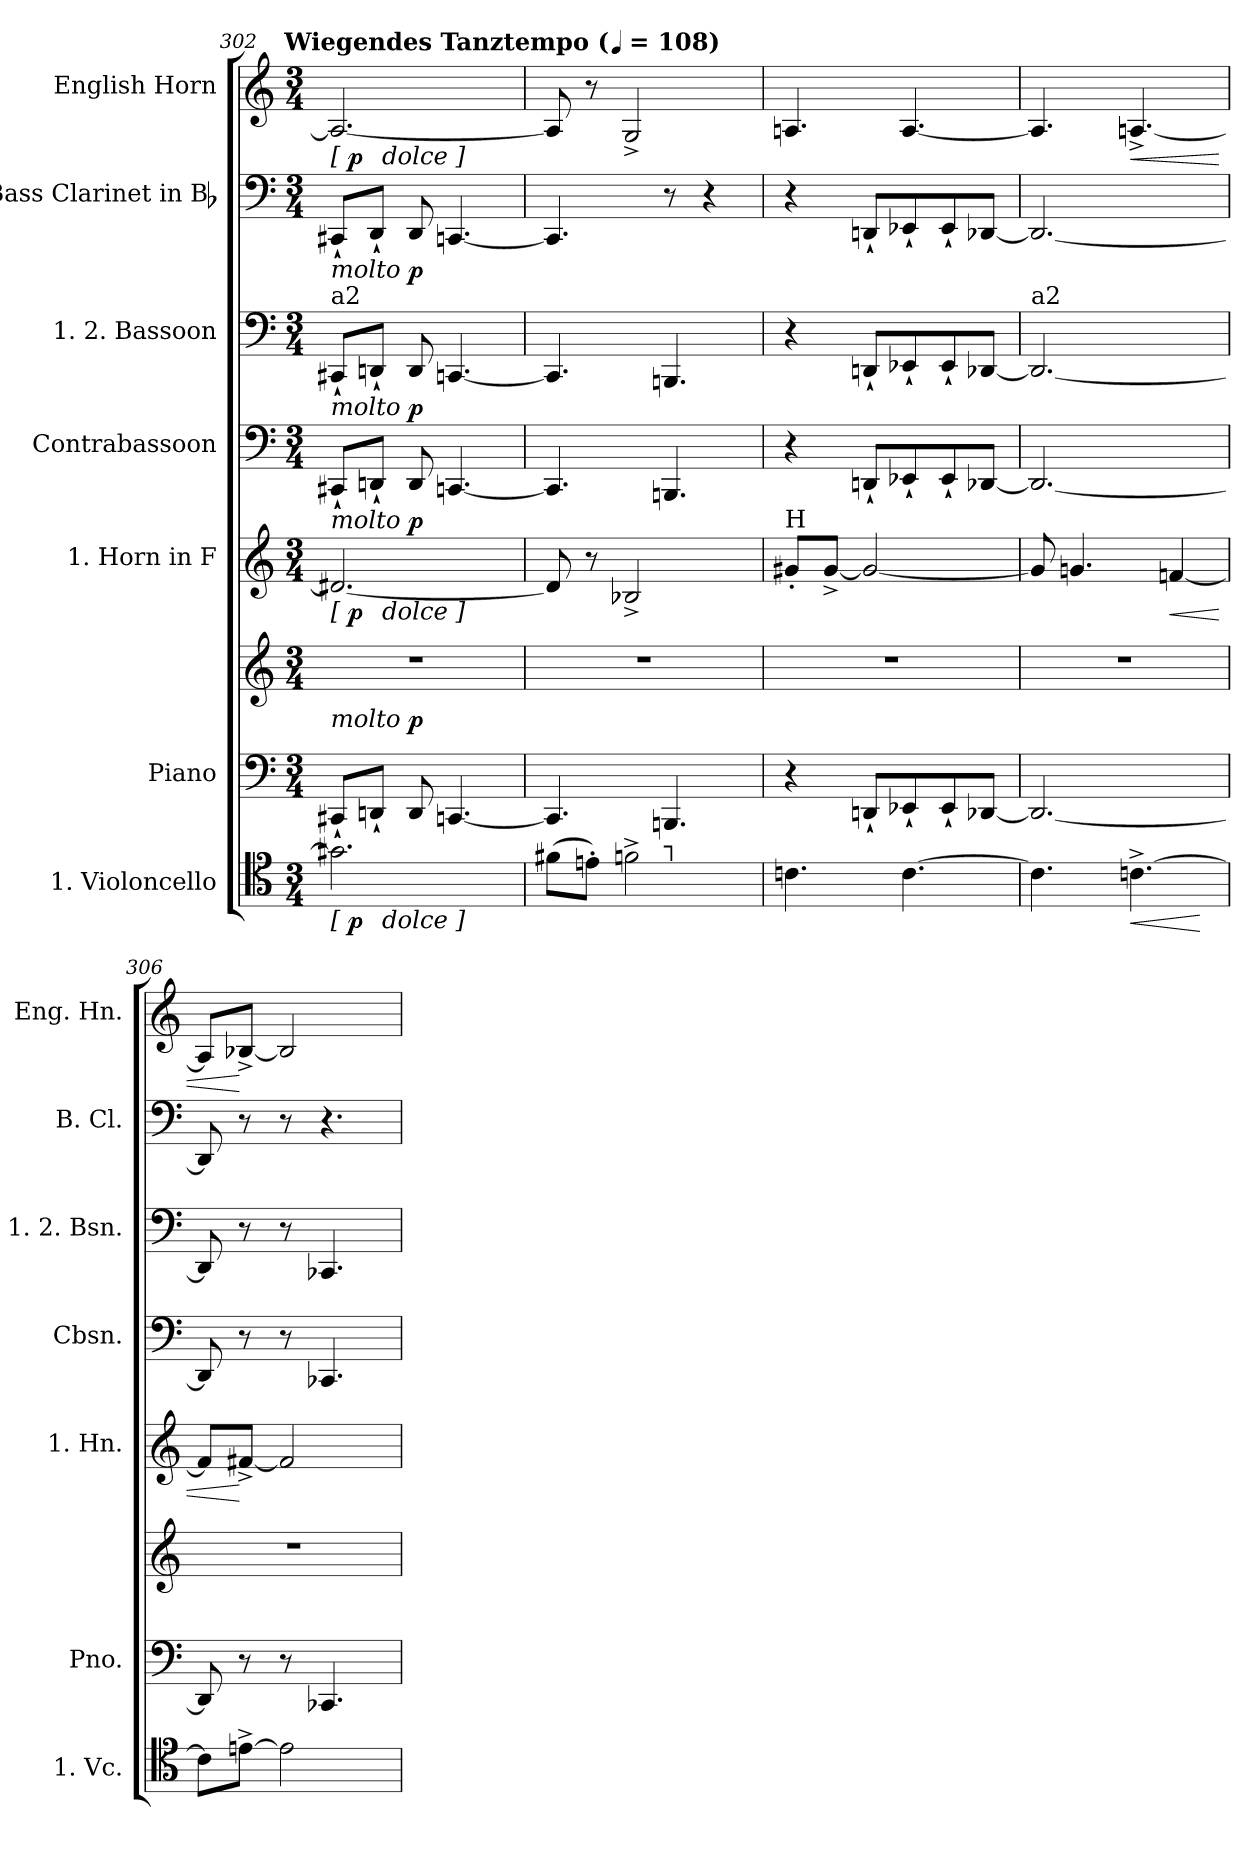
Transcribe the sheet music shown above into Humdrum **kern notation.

**kern	**dynam	**kern	**kern	**dynam	**kern	**dynam	**kern	**dynam	**kern	**dynam	**kern	**dynam	**kern	**dynam
*part7	*part7	*part6	*part6	*part6	*part5	*part5	*part4	*part4	*part3	*part3	*part2	*part2	*part1	*part1
*staff8	*staff8	*staff7	*staff6	*staff6/7	*staff5	*staff5	*staff4	*staff4	*staff3	*staff3	*staff2	*staff2	*staff1	*staff1
*I"1. Violoncello	*	*I"Piano	*	*	*I"1. Horn in F	*	*I"Contrabassoon	*	*I"1. 2. Bassoon	*	*I"Bass Clarinet in Bb	*	*I"English Horn	*
*I'1. Vc.	*	*I'Pno.	*	*	*I'1. Hn.	*	*I'Cbsn.	*	*I'1. 2. Bsn.	*	*I'B. Cl.	*	*I'Eng. Hn.	*
*clefC4	*	*clefF4	*clefG2	*	*clefG2	*	*clefF4	*	*clefF4	*	*clefF4	*	*clefG2	*
*	*	*	*	*	*	*	*ITrd7c12	*	*	*	*	*	*	*
*k[]	*	*k[]	*k[]	*	*k[]	*	*k[]	*	*k[]	*	*k[]	*	*k[]	*
*C:	*	*C:	*C:	*	*C:	*	*C:	*	*C:	*	*C:	*	*C:	*
!!LO:TX:omd:t=Wiegendes Tanztempo ([quarter] = 108)
*M3/4	*	*M3/4	*M3/4	*	*M3/4	*	*M3/4	*	*M3/4	*	*M3/4	*	*M3/4	*
*MM108	*	*MM108	*MM108	*	*MM108	*	*MM108	*	*MM108	*	*MM108	*	*MM108	*
=302	=302	=302	=302	=302	=302	=302	=302	=302	=302	=302	=302	=302	=302	=302
!	!	!	!	!	!	!	!	!	!LO:TX:a:t=a2	!	!	!	!	!
!	!LO:DY:t=[ %s  dolce ]	!	!	!LO:DY:t=molto %s	!	!LO:DY:t=[ %s dolce ]	!	!LO:DY:t=molto %s	!	!LO:DY:t=molto %s	!	!LO:DY:t=molto %s	!	!LO:DY:t=[ %s  dolce ]
2.g#X]	p	8CC#X`>L	4%3r	p	2.d#X_	p	8CCC#X`>L	p	8CC#X`>L	p	8CC#X`>L	p	2.A_	p
.	.	8DDn`>J	.	.	.	.	8DDDn`>J	.	8DDn`>J	.	8DD`>J	.	.	.
.	.	8DD	.	.	.	.	8DDD	.	8DD	.	8DD	.	.	.
.	.	[4.CCn	.	.	.	.	[4.CCCn	.	[4.CCn	.	[4.CCn	.	.	.
=303	=303	=303	=303	=303	=303	=303	=303	=303	=303	=303	=303	=303	=303	=303
*^	*	*	*	*	*	*	*	*	*	*	*	*	*	*
(8f#XL	4.ryy	.	4.CC]	4%3r	.	8d#]	.	4.CCC]	.	4.CC]	.	4.CC]	.	8A]	.
8en'J)	.	.	.	.	.	8r	.	.	.	.	.	.	.	8r	.
2fn^	.	.	.	.	.	2B-X^	.	.	.	.	.	.	.	2G^	.
!	!LO:TX:a:t=┐	!	!	!	!	!	!	!	!	!	!	!	!	!	!
.	4.ryy	.	4.BBBn	.	.	.	.	4.BBBBn	.	4.BBBn	.	8r	.	.	.
.	.	.	.	.	.	.	.	.	.	.	.	4r	.	.	.
=304	=304	=304	=304	=304	=304	=304	=304	=304	=304	=304	=304	=304	=304	=304	=304
!	!	!	!	!	!	!LO:TX:a:t=H	!	!	!	!	!	!	!	!	!
*v	*v	*	*	*	*	*	*	*	*	*	*	*	*	*	*
4.cn	.	4r	4%3r	.	8g#X'L	.	4r	.	4r	.	4r	.	4.An	.
.	.	.	.	.	[8g#^J	.	.	.	.	.	.	.	.	.
.	.	8DDn`>L	.	.	2g#_	.	8DDDn`>L	.	8DDn`>L	.	8DDn`>L	.	.	.
[4.c	.	8EE-X`>	.	.	.	.	8EEE-X`>	.	8EE-X`>	.	8EE-X`>	.	[4.A	.
.	.	8EE-`>	.	.	.	.	8EEE-`>	.	8EE-`>	.	8EE-`>	.	.	.
.	.	[8DD-XJ	.	.	.	.	[8DDD-XJ	.	[8DD-XJ	.	[8DD-XJ	.	.	.
=305	=305	=305	=305	=305	=305	=305	=305	=305	=305	=305	=305	=305	=305	=305
!	!	!	!	!	!	!	!	!	!LO:TX:a:t=a2	!	!	!	!	!
4.c]	.	2.DD-_	4%3r	.	8g#]	.	2.DDD-_	.	2.DD-_	.	2.DD-_	.	4.A]	.
.	.	.	.	.	4.gn	.	.	.	.	.	.	.	.	.
!	!LO:HP:b	!	!	!	!	!	!	!	!	!	!	!	!	!LO:HP:b
[4.cn^	<	.	.	.	.	.	.	.	.	.	.	.	[4.An^	<
!	!	!	!	!	!	!LO:HP:b	!	!	!	!	!	!	!	!
.	.	.	.	.	[4fn	<	.	.	.	.	.	.	.	.
.	[	.	.	.	.	.	.	.	.	.	.	.	.	.
=306	=306	=306	=306	=306	=306	=306	=306	=306	=306	=306	=306	=306	=306	=306
8cL]	.	8DD-]	4%3r	.	8fL]	.	8DDD-]	.	8DD-]	.	8DD-]	.	8AL]	.
[8en^J	.	8r	.	.	[8f#X^J	[	8r	.	8r	.	8r	.	[8B-X^J	[
2e]	.	8r	.	.	2f#]	.	8r	.	8r	.	8r	.	2B-]	.
.	.	4.CC-X	.	.	.	.	4.CCC-X	.	4.CC-X	.	4.r	.	.	.
=	=	=	=	=	=	=	=	=	=	=	=	=	=	=
*-	*-	*-	*-	*-	*-	*-	*-	*-	*-	*-	*-	*-	*-	*-
